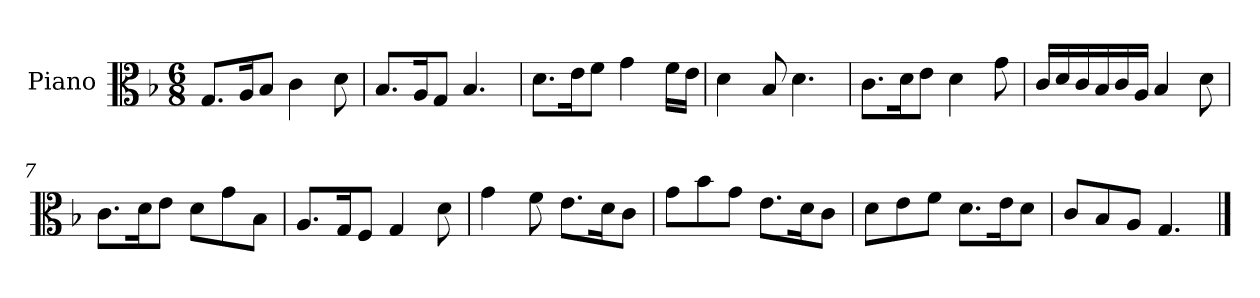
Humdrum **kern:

**kern
*part1
*staff1
*I"Piano
*I'Pno
*clefC3
*k[b-]
*M6/8
=1
8.G/L
16A/K
8B-/J
4c\
8d\
=2
8.B-/L
16A/K
8G/J
4.B-/
=3
8.d\L
16e\K
8f\J
4g\
16f\LL
16e\JJ
=4
4d\
8B-/
4.d\
=5
8.c\L
16d\K
8e\J
4d\
8g\
=6
16c/LL
16d/
16c/
16B-/
16c/
16A/JJ
4B-/
8d\
=7
8.c\L
16d\K
8e\J
8d\L
8g\
8B-\J
=8
8.A/L
16G/K
8F/J
4G/
8d\
=9
4g\
8f\
8.e\L
16d\K
8c\J
=10
8g\L
8b-\
8g\J
8.e\L
16d\K
8c\J
=11
8d\L
8e\
8f\J
8.d\L
16e\K
8d\J
=12
8c/L
8B-/
8A/J
4.G/
==
*-
